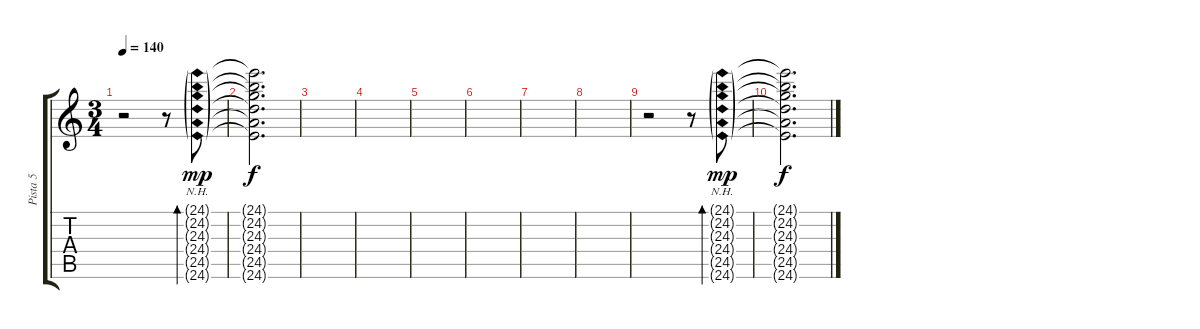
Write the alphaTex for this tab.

\track ("Pista 5" "Pista 5") {instrument pad4choir}
\staff {score tabs}
\tuning (E4 B3 G3 D3 A2 E2) {hide}
\ts (3 4)
\tempo 140
\clef g2
\ks c
r.2{dy mp} r.8 (24.1{nh g} 24.2{nh g} 24.3{nh g} 24.4{nh g} 24.5{nh g} 24.6{nh g}).8{bd 480 instrument tinklebell} |
(24.1{t} 24.2{t} 24.3{t} 24.4{t} 24.5{t} 24.6{t}).2{d dy f} |
|
|
|
|
|
|
r.2 r.8 (24.1{nh g} 24.2{nh g} 24.3{nh g} 24.4{nh g} 24.5{nh g} 24.6{nh g}).8{bd 480 dy mp instrument tinklebell} |
(24.1{t} 24.2{t} 24.3{t} 24.4{t} 24.5{t} 24.6{t}).2{d dy f}
